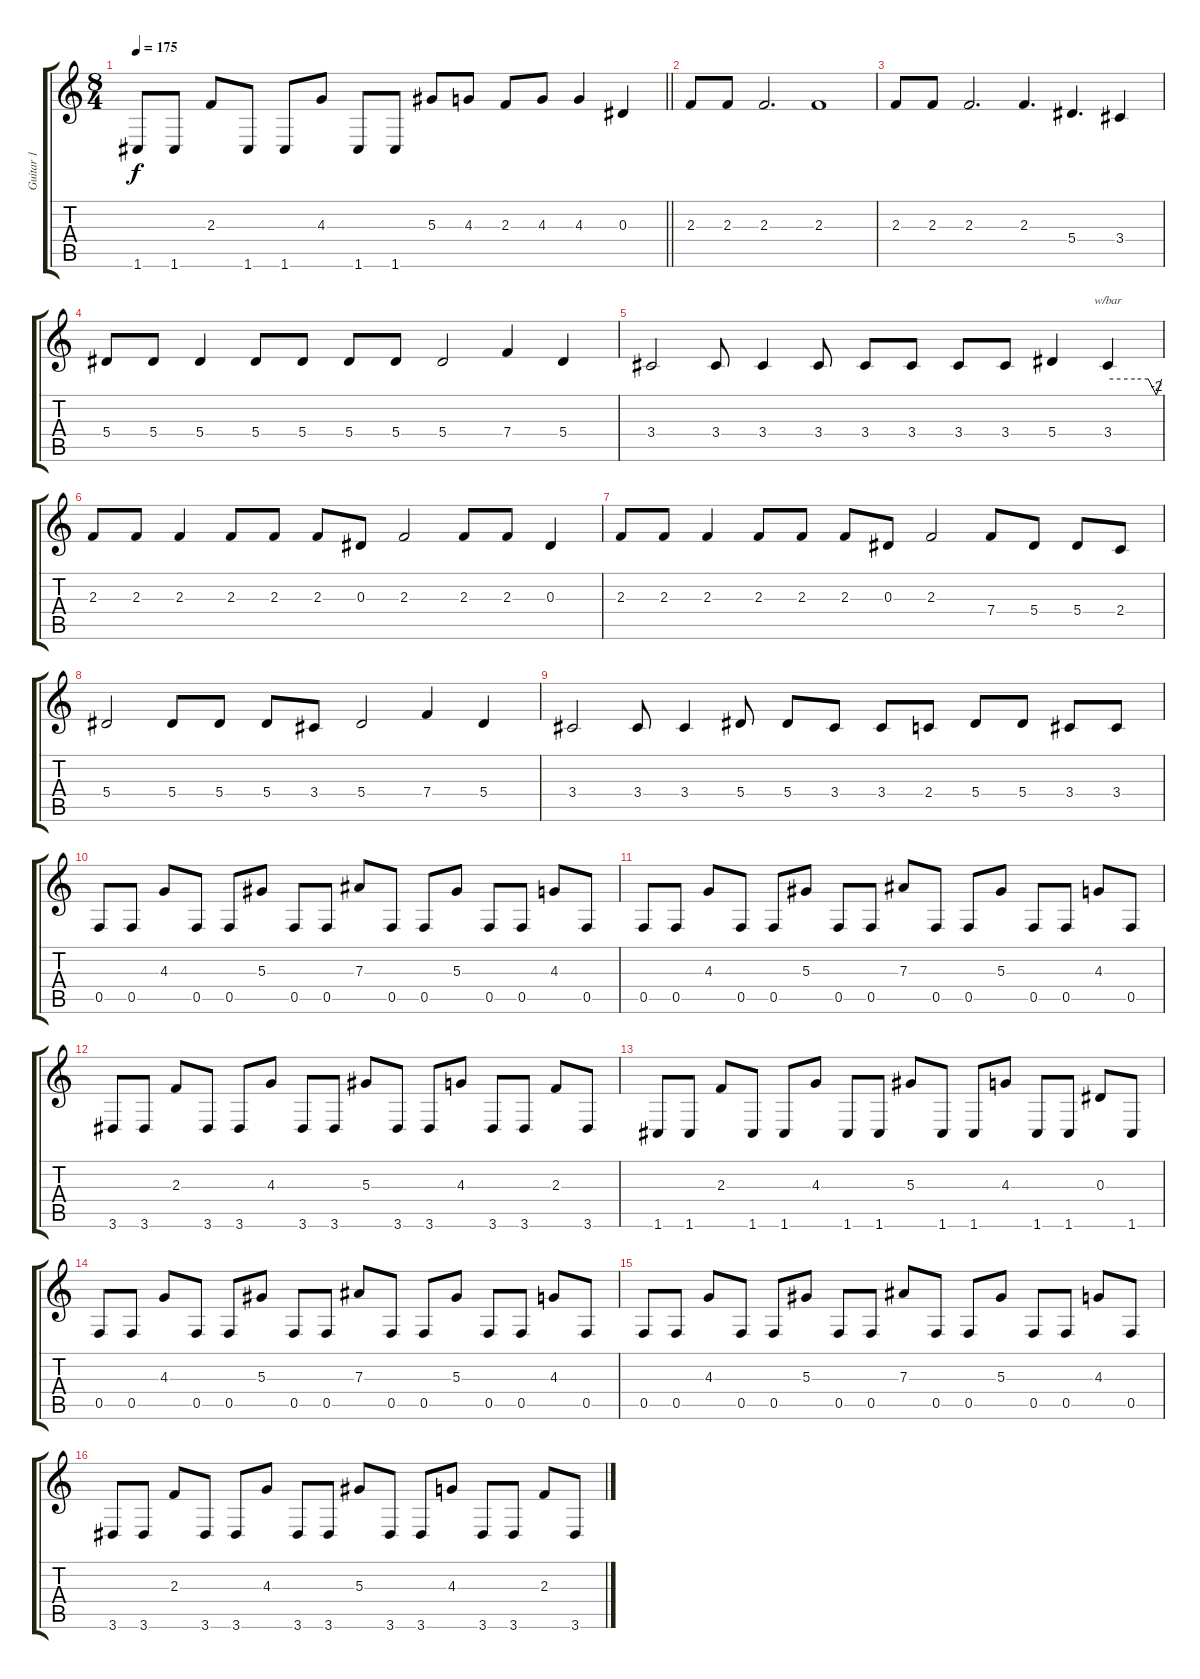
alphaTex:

\track ("Guitar 1" "Guitar 1") {instrument distortionguitar}
\staff {score tabs}
\tuning (C4 G3 Eb3 Bb2 F2 C2) {hide}
\ts (8 4)
\tempo 175
\clef g2
\barLineRight lightlight
\ks c
1.6.8{dy f} 1.6.8 2.3.8 1.6.8 1.6.8 4.3.8 1.6.8 1.6.8 5.3.8 4.3.8 2.3.8 4.3.8 4.3.4 0.3.4 |
\section ("" "")
2.3.8 2.3.8 2.3.2{d} 2.3.1 |
2.3.8 2.3.8 2.3.2{d} 2.3.4{d} 5.4.4{d} 3.4.4 |
5.4.8 5.4.8 5.4.4 5.4.8 5.4.8 5.4.8 5.4.8 5.4.2 7.4.4 5.4.4 |
3.4.2 3.4.8 3.4.4 3.4.8 3.4.8 3.4.8 3.4.8 3.4.8 5.4.4 3.4.4{tbe (custom default 0 0 30 0 45 0 54 -8 60 0)} |
2.3.8 2.3.8 2.3.4 2.3.8 2.3.8 2.3.8 0.3.8 2.3.2 2.3.8 2.3.8 0.3.4 |
2.3.8 2.3.8 2.3.4 2.3.8 2.3.8 2.3.8 0.3.8 2.3.2 7.4.8 5.4.8 5.4.8 2.4.8 |
5.4.2 5.4.8 5.4.8 5.4.8 3.4.8 5.4.2 7.4.4 5.4.4 |
3.4.2 3.4.8 3.4.4 5.4.8 5.4.8 3.4.8 3.4.8 2.4.8 5.4.8 5.4.8 3.4.8 3.4.8 |
0.5.8 0.5.8 4.3.8 0.5.8 0.5.8 5.3.8 0.5.8 0.5.8 7.3.8 0.5.8 0.5.8 5.3.8 0.5.8 0.5.8 4.3.8 0.5.8 |
0.5.8 0.5.8 4.3.8 0.5.8 0.5.8 5.3.8 0.5.8 0.5.8 7.3.8 0.5.8 0.5.8 5.3.8 0.5.8 0.5.8 4.3.8 0.5.8 |
3.6.8 3.6.8 2.3.8 3.6.8 3.6.8 4.3.8 3.6.8 3.6.8 5.3.8 3.6.8 3.6.8 4.3.8 3.6.8 3.6.8 2.3.8 3.6.8 |
1.6.8 1.6.8 2.3.8 1.6.8 1.6.8 4.3.8 1.6.8 1.6.8 5.3.8 1.6.8 1.6.8 4.3.8 1.6.8 1.6.8 0.3.8 1.6.8 |
0.5.8 0.5.8 4.3.8 0.5.8 0.5.8 5.3.8 0.5.8 0.5.8 7.3.8 0.5.8 0.5.8 5.3.8 0.5.8 0.5.8 4.3.8 0.5.8 |
0.5.8 0.5.8 4.3.8 0.5.8 0.5.8 5.3.8 0.5.8 0.5.8 7.3.8 0.5.8 0.5.8 5.3.8 0.5.8 0.5.8 4.3.8 0.5.8 |
3.6.8 3.6.8 2.3.8 3.6.8 3.6.8 4.3.8 3.6.8 3.6.8 5.3.8 3.6.8 3.6.8 4.3.8 3.6.8 3.6.8 2.3.8 3.6.8
